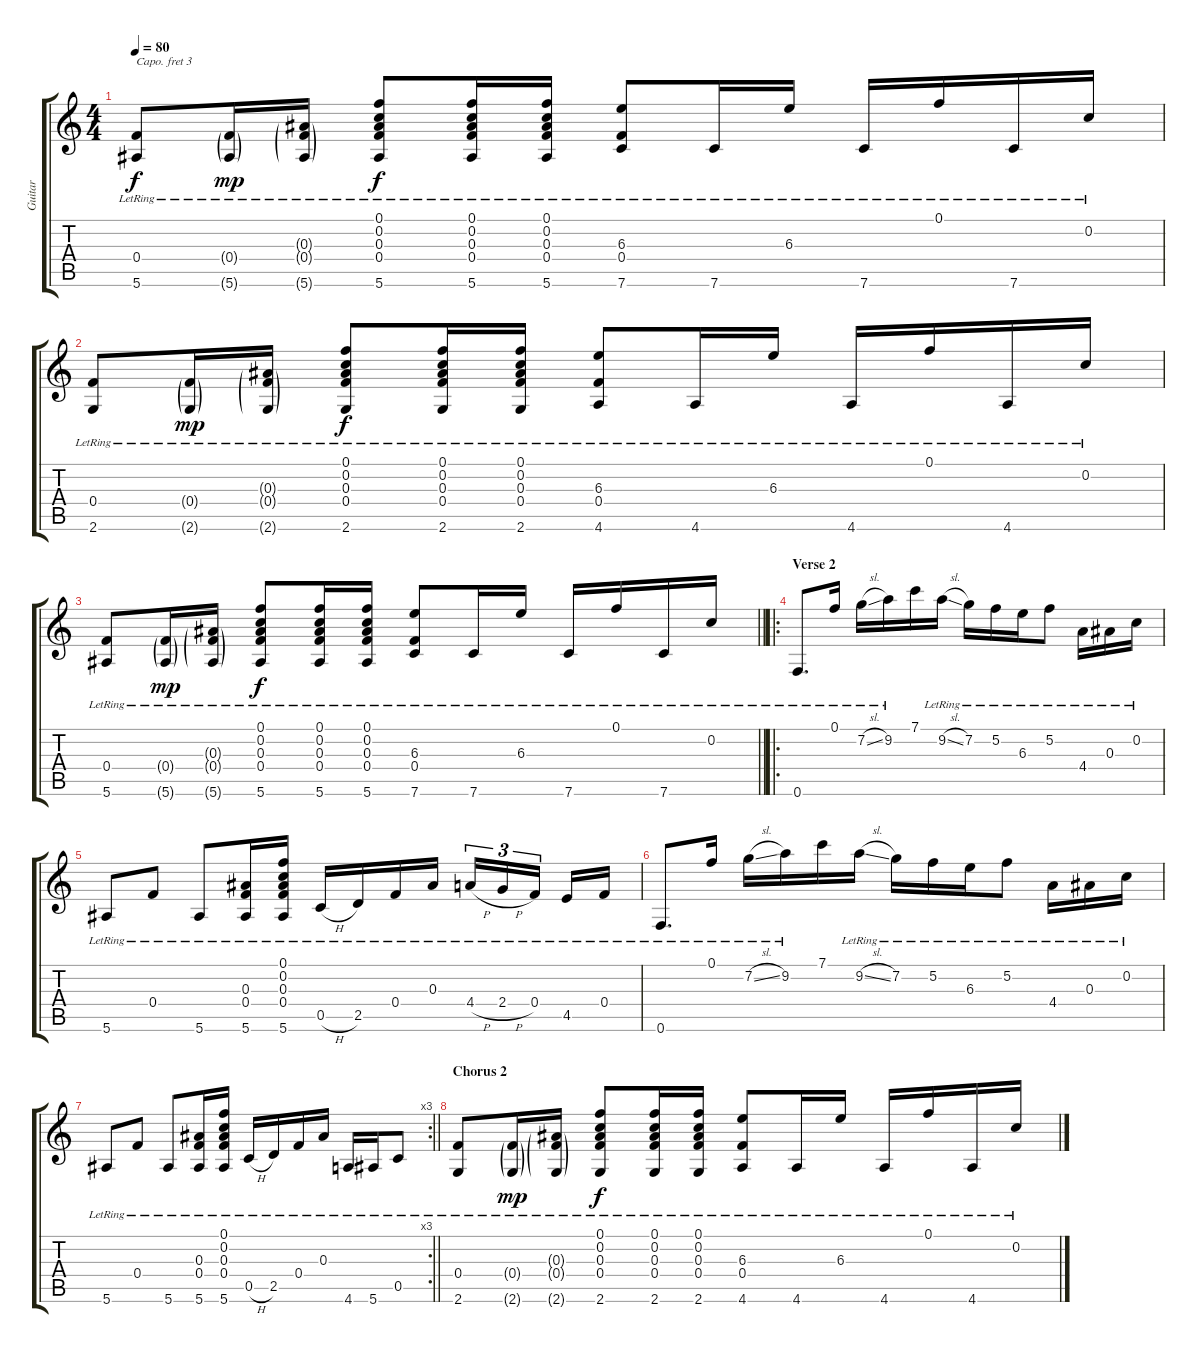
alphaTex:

\track ("Guitar" "Guitar") {instrument acousticguitarsteel}
\staff {score tabs}
\capo 3
\tuning (D4 A3 G3 D3 A2 D2) {hide}
\ts (4 4)
\tempo 80
\clef g2
\ks c
(0.4{lr} 5.6{lr}).8{dy f} (0.4{g lr} 5.6{g lr}).16{dy mp} (0.3{g lr} 0.4{g lr} 5.6{g lr}).16 (0.1{lr} 0.2{lr} 0.3{lr} 0.4{lr} 5.6{lr}).8{dy f} (0.1{lr} 0.2{lr} 0.3{lr} 0.4{lr} 5.6{lr}).16 (0.1{lr} 0.2{lr} 0.3{lr} 0.4{lr} 5.6{lr}).16 (6.3{lr} 0.4{lr} 7.6{lr}).8 7.6{lr}.16 6.3{lr}.16 7.6{lr}.16 0.1{lr}.16 7.6{lr}.16 0.2{lr}.16 |
(0.4{lr} 2.6{lr}).8 (0.4{g lr} 2.6{g lr}).16{dy mp} (0.3{g lr} 0.4{g lr} 2.6{g lr}).16 (0.1{lr} 0.2{lr} 0.3{lr} 0.4{lr} 2.6{lr}).8{dy f} (0.1{lr} 0.2{lr} 0.3{lr} 0.4{lr} 2.6{lr}).16 (0.1{lr} 0.2{lr} 0.3{lr} 0.4{lr} 2.6{lr}).16 (6.3{lr} 0.4{lr} 4.6{lr}).8 4.6{lr}.16 6.3{lr}.16 4.6{lr}.16 0.1{lr}.16 4.6{lr}.16 0.2{lr}.16 |
\barLineRight lightlight
(0.4{lr} 5.6{lr}).8 (0.4{g lr} 5.6{g lr}).16{dy mp} (0.3{g lr} 0.4{g lr} 5.6{g lr}).16 (0.1{lr} 0.2{lr} 0.3{lr} 0.4{lr} 5.6{lr}).8{dy f} (0.1{lr} 0.2{lr} 0.3{lr} 0.4{lr} 5.6{lr}).16 (0.1{lr} 0.2{lr} 0.3{lr} 0.4{lr} 5.6{lr}).16 (6.3{lr} 0.4{lr} 7.6{lr}).8 7.6{lr}.16 6.3{lr}.16 7.6{lr}.16 0.1{lr}.16 7.6{lr}.16 0.2{lr}.16 |
\ro
\section ("" "Verse 2")
0.6{lr}.8{d} 0.1{lr}.16 7.2{sl lr}.16 9.2{lr}.16 7.1.16 9.2{sl lr}.16 7.2{lr}.16 5.2{lr}.16 6.3{lr}.16 5.2{lr}.8 4.4{lr}.16 0.3{lr}.16 0.2{lr}.16 |
5.6{lr}.8 0.4{lr}.8 5.6{lr}.8 (0.3{lr} 0.4{lr} 5.6{lr}).16 (0.1{lr} 0.2{lr} 0.3{lr} 0.4{lr} 5.6{lr}).16 0.5{h lr}.16 2.5{lr}.16 0.4{lr}.16 0.3{lr}.16 4.4{h lr}.16{tu (3 2)} 2.4{h lr}.16{tu (3 2)} 0.4{lr}.16{tu (3 2) beam splitsecondary} 4.5{lr}.16 0.4{lr}.16 |
0.6{lr}.8{d} 0.1{lr}.16 7.2{sl lr}.16 9.2{lr}.16 7.1.16 9.2{sl lr}.16 7.2{lr}.16 5.2{lr}.16 6.3{lr}.16 5.2{lr}.8 4.4{lr}.16 0.3{lr}.16 0.2{lr}.16 |
\rc 3
\barLineRight lightlight
5.6{lr}.8 0.4{lr}.8 5.6{lr}.8 (0.3{lr} 0.4{lr} 5.6{lr}).16 (0.1{lr} 0.2{lr} 0.3{lr} 0.4{lr} 5.6{lr}).16 0.5{h lr}.16 2.5{lr}.16 0.4{lr}.16 0.3{lr}.16 4.6{lr}.16 5.6{lr}.16 0.5{lr}.8 |
\section ("" "Chorus 2")
(0.4{lr} 2.6{lr}).8 (0.4{g lr} 2.6{g lr}).16{dy mp} (0.3{g lr} 0.4{g lr} 2.6{g lr}).16 (0.1{lr} 0.2{lr} 0.3{lr} 0.4{lr} 2.6{lr}).8{dy f} (0.1{lr} 0.2{lr} 0.3{lr} 0.4{lr} 2.6{lr}).16 (0.1{lr} 0.2{lr} 0.3{lr} 0.4{lr} 2.6{lr}).16 (6.3{lr} 0.4{lr} 4.6{lr}).8 4.6{lr}.16 6.3{lr}.16 4.6{lr}.16 0.1{lr}.16 4.6{lr}.16 0.2{lr}.16
